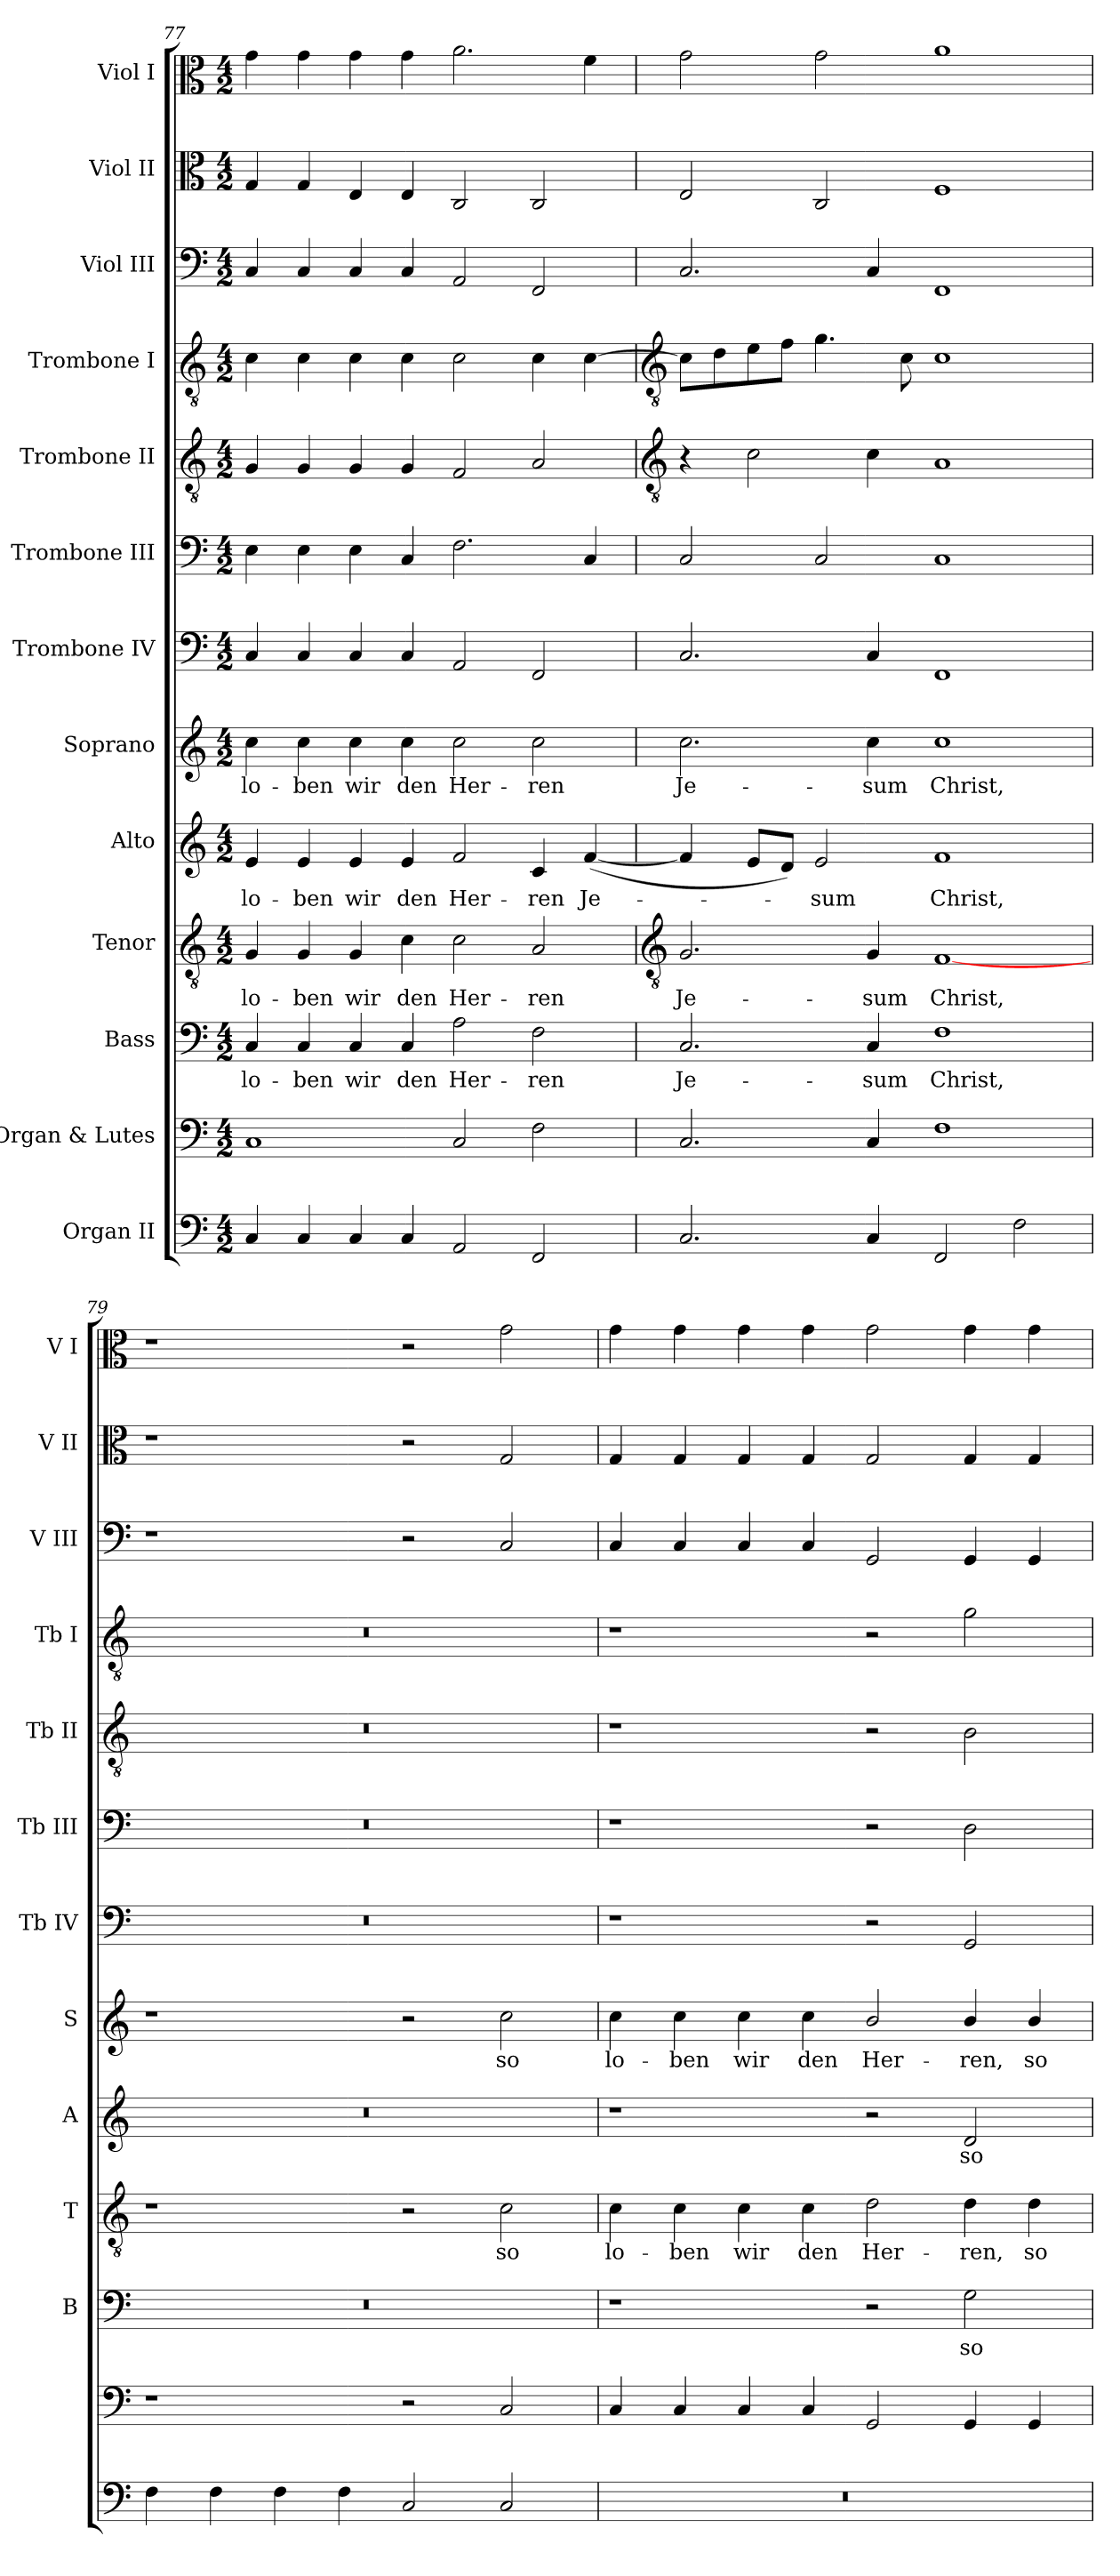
**kern	**kern	**kern	**text	**kern	**text	**kern	**text	**kern	**text	**kern	**kern	**kern	**kern	**kern	**kern	**kern
*part13	*part12	*part11	*part11	*part10	*part10	*part9	*part9	*part8	*part8	*part7	*part6	*part5	*part4	*part3	*part2	*part1
*staff13	*staff12	*staff11	*staff11	*staff10	*staff10	*staff9	*staff9	*staff8	*staff8	*staff7	*staff6	*staff5	*staff4	*staff3	*staff2	*staff1
*I"Organ II	*I"Organ & Lutes	*I"Bass	*	*I"Tenor	*	*I"Alto	*	*I"Soprano	*	*I"Trombone IV	*I"Trombone III	*I"Trombone II	*I"Trombone I	*I"Viol III	*I"Viol II	*I"Viol I
*	*	*I'B	*	*I'T	*	*I'A	*	*I'S	*	*I'Tb IV	*I'Tb III	*I'Tb II	*I'Tb I	*I'V III	*I'V II	*I'V I
*clefF4	*clefF4	*clefF4	*	*clefGv2	*	*clefG2	*	*clefG2	*	*clefF4	*clefF4	*clefGv2	*clefGv2	*clefF4	*clefC3	*clefC3
*k[]	*k[]	*k[]	*	*k[]	*	*k[]	*	*k[]	*	*k[]	*k[]	*k[]	*k[]	*k[]	*k[]	*k[]
*C:	*C:	*C:	*	*C:	*	*C:	*	*C:	*	*C:	*C:	*C:	*C:	*C:	*C:	*C:
*M4/2	*M4/2	*M4/2	*	*M4/2	*	*M4/2	*	*M4/2	*	*M4/2	*M4/2	*M4/2	*M4/2	*M4/2	*M4/2	*M4/2
=77	=77	=77	=77	=77	=77	=77	=77	=77	=77	=77	=77	=77	=77	=77	=77	=77
!	!	!	!LO:LY:b	!	!LO:LY:b	!	!LO:LY:b	!	!LO:LY:b	!	!	!	!	!	!	!
4C	1C	4C	lo-	4G	lo-	4e	lo-	4cc	lo-	4C	4E	4G	4c	4C	4G	4g
!	!	!	!LO:LY:b	!	!LO:LY:b	!	!LO:LY:b	!	!LO:LY:b	!	!	!	!	!	!	!
4C	.	4C	-ben	4G	-ben	4e	-ben	4cc	-ben	4C	4E	4G	4c	4C	4G	4g
!	!	!	!LO:LY:b	!	!LO:LY:b	!	!LO:LY:b	!	!LO:LY:b	!	!	!	!	!	!	!
4C	.	4C	wir	4G	wir	4e	wir	4cc	wir	4C	4E	4G	4c	4C	4E	4g
!	!	!	!LO:LY:b	!	!LO:LY:b	!	!LO:LY:b	!	!LO:LY:b	!	!	!	!	!	!	!
4C	.	4C	den	4c	den	4e	den	4cc	den	4C	4C	4G	4c	4C	4E	4g
!	!	!	!LO:LY:b	!	!LO:LY:b	!	!LO:LY:b	!	!LO:LY:b	!	!	!	!	!	!	!
2AA	2C	2A	Her-	2c	Her-	2f	Her-	2cc	Her-	2AA	2.F	2F	2c	2AA	2C	2.a
!	!	!	!LO:LY:b	!	!LO:LY:b	!	!LO:LY:b	!	!LO:LY:b	!	!	!	!	!	!	!
2FF	2F	2F	-ren	2A	-ren	4c	-ren	2cc	-ren	2FF	.	2A	4c	2FF	2C	.
!	!	!	!	!	!	!	!LO:LY:b	!	!	!	!	!	!	!	!	!
.	.	.	.	.	.	(<[4f	Je-	.	.	.	4C	.	[4c	.	.	4f
!!LO:LB:g=z
=78	=78	=78	=78	=78	=78	=78	=78	=78	=78	=78	=78	=78	=78	=78	=78	=78
*	*	*	*	*clefGv2	*	*	*	*	*	*	*	*clefGv2	*clefGv2	*	*	*
!	!	!	!LO:LY:b	!	!LO:LY:b	!	!	!	!LO:LY:b	!	!	!	!	!	!	!
2.C	2.C	2.C	Je-	2.G	Je-	4f]	.	2.cc	Je-	2.C	2C	4r	8cL]	2.C	2E	2g
.	.	.	.	.	.	.	.	.	.	.	.	.	8d	.	.	.
.	.	.	.	.	.	8eL	.	.	.	.	.	2c	8e	.	.	.
.	.	.	.	.	.	8dJ)	.	.	.	.	.	.	8fJ	.	.	.
!	!	!	!	!	!	!	!LO:LY:b	!	!	!	!	!	!	!	!	!
.	.	.	.	.	.	2e	sum	.	.	.	2C	.	4.g	.	2C	2g
!	!	!	!LO:LY:b	!	!LO:LY:b	!	!	!	!LO:LY:b	!	!	!	!	!	!	!
4C	4C	4C	-sum	4G	-sum	.	.	4cc	-sum	4C	.	4c	.	4C	.	.
.	.	.	.	.	.	.	.	.	.	.	.	.	8c	.	.	.
!	!	!	!LO:LY:b	!	!LO:LY:b	!	!LO:LY:b	!	!LO:LY:b	!	!	!	!	!	!	!
2FF	1F	1F	Christ,	[1F	Christ,	1f	Christ,	1cc	Christ,	1FF	1C	1A	1c	1FF	1F	1a
2F	.	.	.	.	.	.	.	.	.	.	.	.	.	.	.	.
=79	=79	=79	=79	=79	=79	=79	=79	=79	=79	=79	=79	=79	=79	=79	=79	=79
4F	1r	0r	.	1r	.	0r	.	1r	.	0r	0r	0r	0r	1r	1r	1r
4F	.	.	.	.	.	.	.	.	.	.	.	.	.	.	.	.
4F	.	.	.	.	.	.	.	.	.	.	.	.	.	.	.	.
4F	.	.	.	.	.	.	.	.	.	.	.	.	.	.	.	.
2C	2r	.	.	2r	.	.	.	2r	.	.	.	.	.	2r	2r	2r
!	!	!	!	!	!LO:LY:b	!	!	!	!LO:LY:b	!	!	!	!	!	!	!
2C	2C	.	.	2c	so	.	.	2cc	so	.	.	.	.	2C	2G	2g
=80	=80	=80	=80	=80	=80	=80	=80	=80	=80	=80	=80	=80	=80	=80	=80	=80
!	!	!	!	!	!LO:LY:b	!	!	!	!LO:LY:b	!	!	!	!	!	!	!
0r	4C	1r	.	4c	lo-	1r	.	4cc	lo-	1r	1r	1r	1r	4C	4G	4g
!	!	!	!	!	!LO:LY:b	!	!	!	!LO:LY:b	!	!	!	!	!	!	!
.	4C	.	.	4c	-ben	.	.	4cc	-ben	.	.	.	.	4C	4G	4g
!	!	!	!	!	!LO:LY:b	!	!	!	!LO:LY:b	!	!	!	!	!	!	!
.	4C	.	.	4c	wir	.	.	4cc	wir	.	.	.	.	4C	4G	4g
!	!	!	!	!	!LO:LY:b	!	!	!	!LO:LY:b	!	!	!	!	!	!	!
.	4C	.	.	4c	den	.	.	4cc	den	.	.	.	.	4C	4G	4g
!	!	!	!	!	!LO:LY:b	!	!	!	!LO:LY:b	!	!	!	!	!	!	!
.	2GG	2r	.	2d	Her-	2r	.	2b/	Her-	2r	2r	2r	2r	2GG	2G	2g
!	!	!	!LO:LY:b	!	!LO:LY:b	!	!LO:LY:b	!	!LO:LY:b	!	!	!	!	!	!	!
.	4GG	2G	so	4d	-ren,	2d	so	4b/	-ren,	2GG	2D	2B	2g	4GG	4G	4g
!	!	!	!	!	!LO:LY:b	!	!	!	!LO:LY:b	!	!	!	!	!	!	!
.	4GG	.	.	4d	so	.	.	4b/	so	.	.	.	.	4GG	4G	4g
=	=	=	=	=	=	=	=	=	=	=	=	=	=	=	=	=
*-	*-	*-	*-	*-	*-	*-	*-	*-	*-	*-	*-	*-	*-	*-	*-	*-
